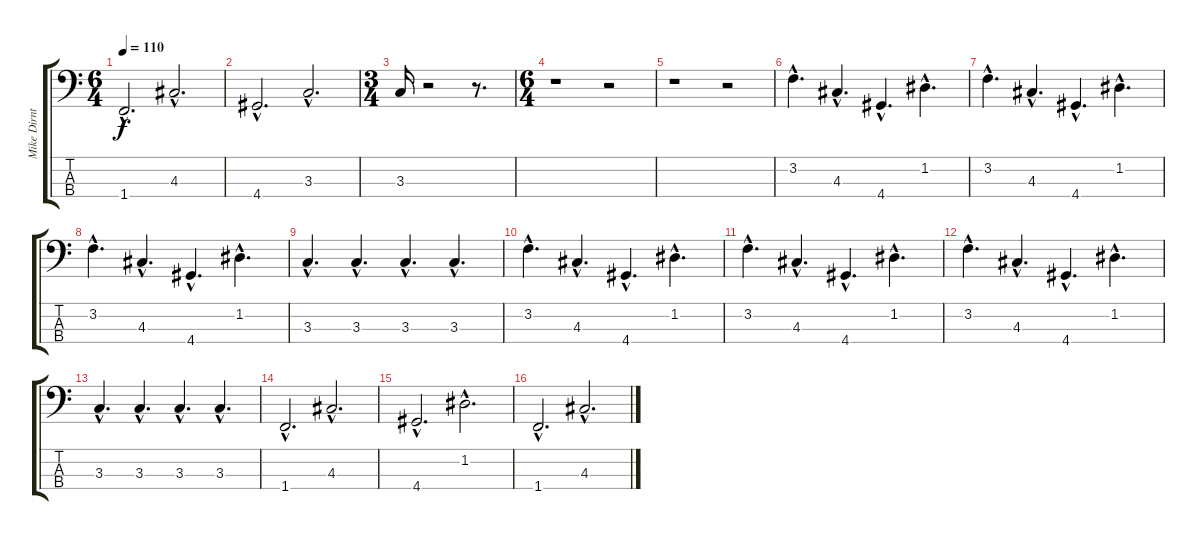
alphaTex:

\track ("Mike Dirnt (Bass)" "Mike Dirnt") {instrument electricbasspick}
\staff {score tabs}
\tuning (G2 D2 A1 E1) {hide}
\ts (6 4)
\tempo 110
\clef f4
\ks c
1.4{hac}.2{d dy f} 4.3{hac}.2{d} |
4.4{hac}.2{d} 3.3{hac}.2{d} |
\ts (3 4)
3.3.16 r.2 r.8{d} |
\ts (6 4)
r.1 r.2 |
r.1 r.2 |
3.2{hac}.4{d} 4.3{hac}.4{d} 4.4{hac}.4{d} 1.2{hac}.4{d} |
3.2{hac}.4{d} 4.3{hac}.4{d} 4.4{hac}.4{d} 1.2{hac}.4{d} |
3.2{hac}.4{d} 4.3{hac}.4{d} 4.4{hac}.4{d} 1.2{hac}.4{d} |
3.3{hac}.4{d} 3.3{hac}.4{d} 3.3{hac}.4{d} 3.3{hac}.4{d} |
3.2{hac}.4{d} 4.3{hac}.4{d} 4.4{hac}.4{d} 1.2{hac}.4{d} |
3.2{hac}.4{d} 4.3{hac}.4{d} 4.4{hac}.4{d} 1.2{hac}.4{d} |
3.2{hac}.4{d} 4.3{hac}.4{d} 4.4{hac}.4{d} 1.2{hac}.4{d} |
3.3{hac}.4{d} 3.3{hac}.4{d} 3.3{hac}.4{d} 3.3{hac}.4{d} |
1.4{hac}.2{d} 4.3{hac}.2{d} |
4.4{hac}.2{d} 1.2{hac}.2{d} |
1.4{hac}.2{d} 4.3{hac}.2{d}
